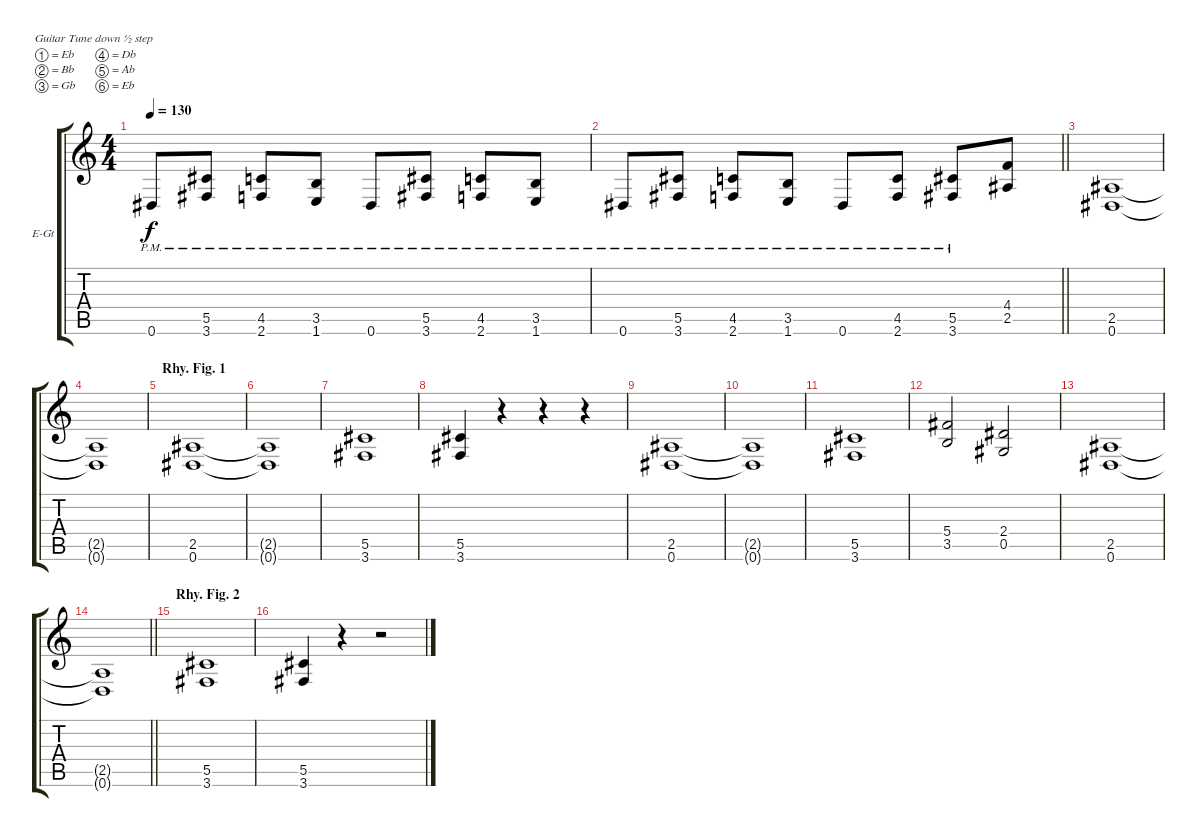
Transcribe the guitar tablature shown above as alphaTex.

\bracketExtendMode groupsimilarinstruments
\firstSystemTrackNameOrientation horizontal
\otherSystemsTrackNameOrientation horizontal
\track ("Rhythm Guitar" "E-Gt") {instrument distortionguitar}
\staff {score tabs}
\tuning (Eb4 Bb3 Gb3 Db3 Ab2 Eb2)
\ts (4 4)
\tempo 130
\clef g2
\scale
0.333333
\ks c
0.6{pm}.8{dy f} (3.6{pm} 5.5{pm}).8 (4.5{pm} 2.6{pm}).8 (1.6{pm} 3.5{pm}).8 0.6{pm}.8 (3.6{pm} 5.5{pm}).8 (4.5{pm} 2.6{pm}).8 (1.6{pm} 3.5{pm}).8 |
\scale
0.333333
\barLineRight lightlight
0.6{pm}.8 (3.6{pm} 5.5{pm}).8 (4.5{pm} 2.6{pm}).8 (1.6{pm} 3.5{pm}).8 0.6{pm}.8 (2.6{pm} 4.5{pm}).8 (5.5{pm} 3.6{pm}).8 (2.5 4.4).8 |
\scale
0.333333 (2.5 0.6).1 |
\scale
0.333333 (2.5{t} 0.6{t}).1 |
\section ("" "Rhy. Fig. 1")
\scale
0.333333 (2.5 0.6).1 |
\scale
0.333333 (2.5{t} 0.6{t}).1 |
\scale
0.333333 (5.5 3.6).1 |
\scale
0.333333 (5.5 3.6).4 r.4 r.4 r.4 |
\scale
0.333333 (2.5 0.6).1 |
\scale
0.333333 (2.5{t} 0.6{t}).1 |
\scale
0.333333 (5.5 3.6).1 |
\scale
0.333333 (5.4 3.5).2 (2.4 0.5).2 |
\scale
0.333333 (2.5 0.6).1 |
\scale
0.333333
\barLineRight lightlight
(2.5{t} 0.6{t}).1 |
\section ("" "Rhy. Fig. 2")
\scale
0.333333 (5.5 3.6).1 |
\scale
0.333333 (5.5 3.6).4 r.4 r.2
